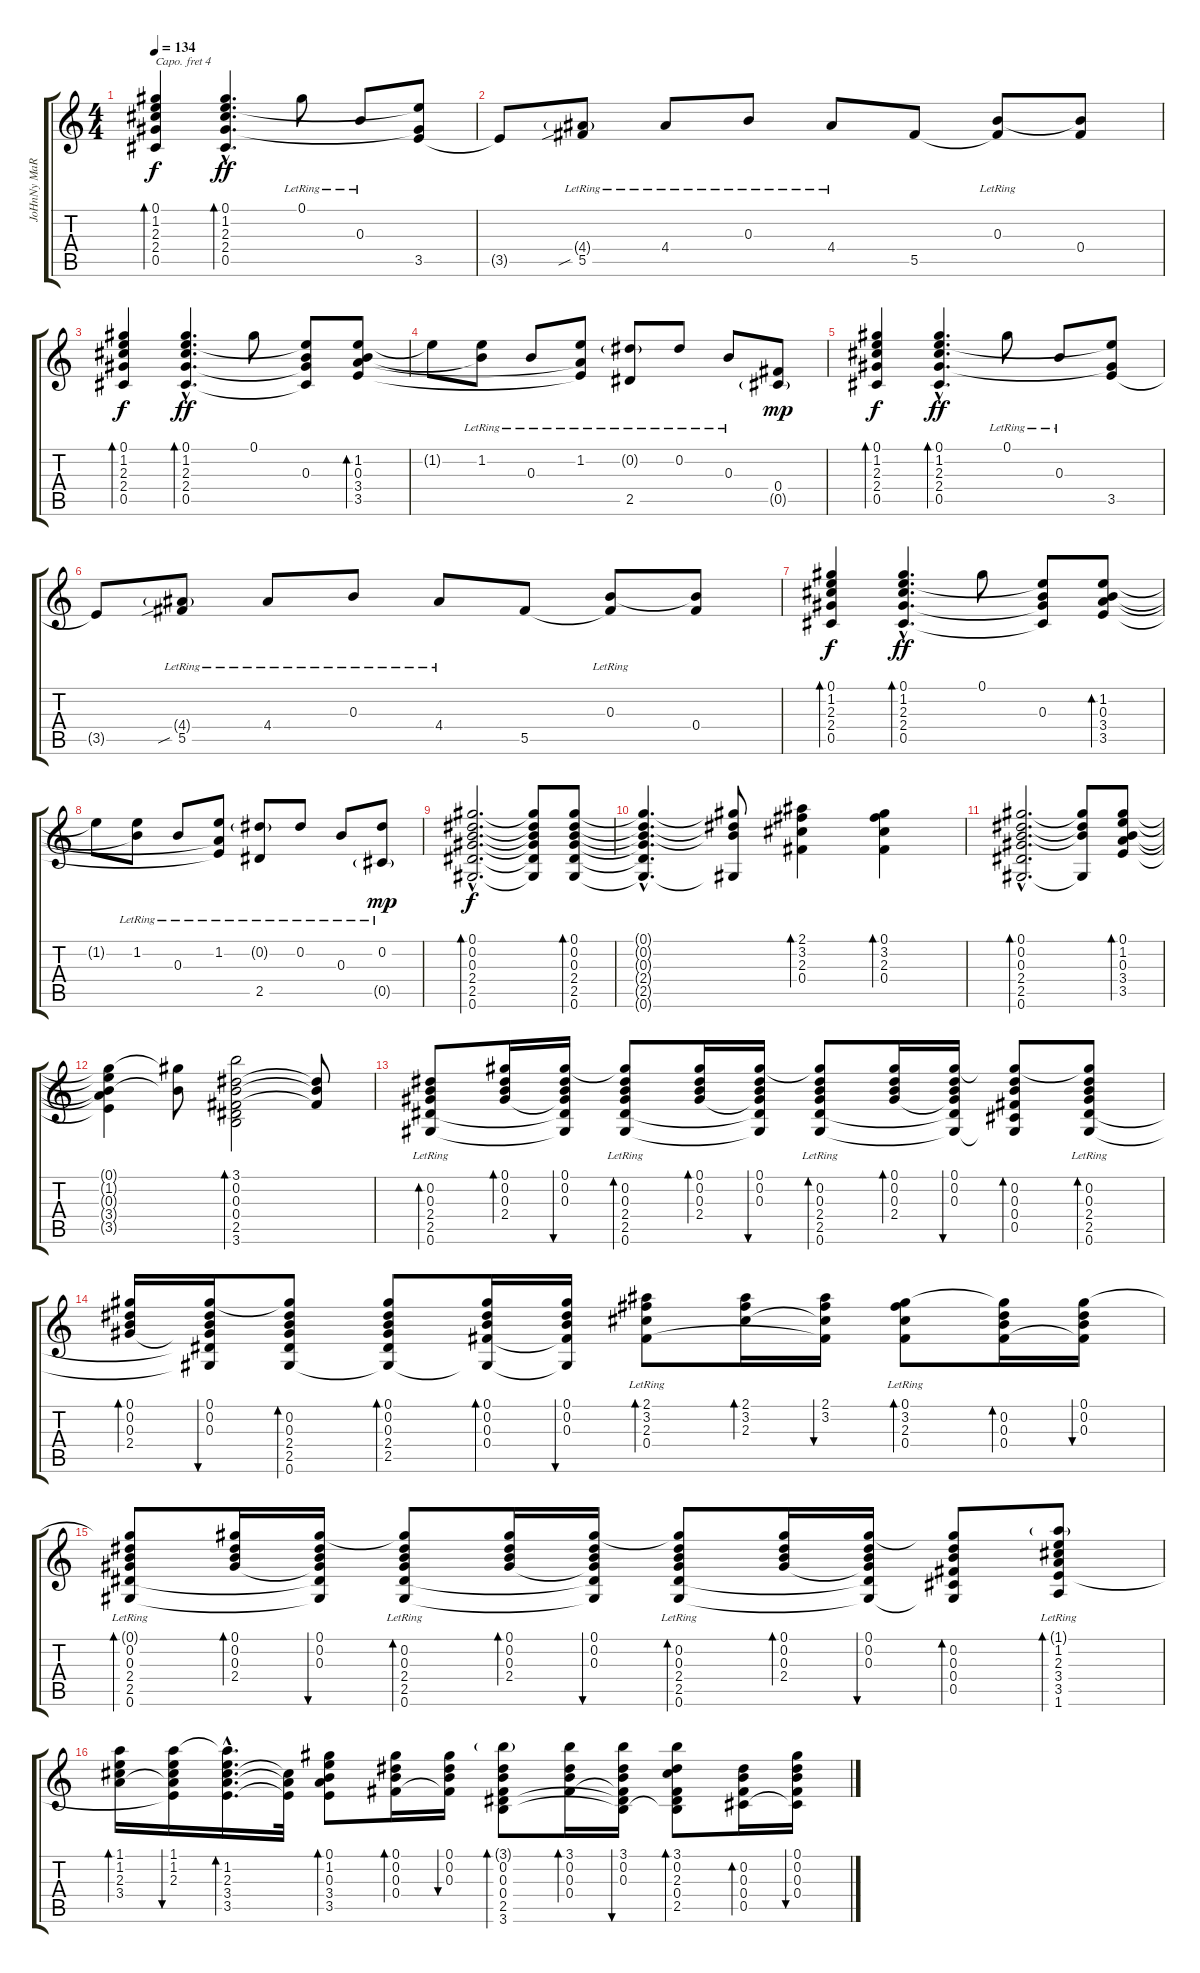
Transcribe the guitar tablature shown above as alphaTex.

\track ("JoHnNy MaRr" "JoHnNy MaR") {instrument electricguitarclean}
\staff {score tabs}
\capo 4
\tuning (E4 B3 G3 D3 A2 E2) {hide}
\ts (4 4)
\tempo 134
\clef g2
\ks c
(0.1 1.2 2.3 2.4 0.5).4{bd 30 dy f} (0.1{hac} 1.2{hac} 2.3{hac} 2.4{hac} 0.5{hac}).4{d bd 30 dy ff} 0.1{lr}.8 0.3{lr}.8 (1.2{t} 2.4{t} 3.5).8 |
3.5{t}.8 (4.4{g} 5.5{sib lr}).8 4.4{lr}.8 0.3{lr}.8 4.4{lr}.8 5.5.8 (0.3{lr} 5.5{t}).8 (0.3{t} 0.4).8 |
(0.1 1.2 2.3 2.4 0.5).4{bd 30 dy f} (0.1{hac} 1.2{hac} 2.3{hac} 2.4{hac} 0.5{hac}).4{d bd 30 dy ff} 0.1.8 (1.2{t} 0.3 2.4{t} 0.5{t}).8 (1.2 0.3 3.4 3.5).8{bd 30} |
1.2{t}.8 (1.2{lr} 0.3{t}).8 0.3{lr}.8 (1.2{lr} 3.4{t} 3.5{t}).8 (0.2{g} 2.5{lr}).8 0.2{lr}.8 0.3{lr}.8 (0.4 0.5{g}).8{dy mp} |
(0.1 1.2 2.3 2.4 0.5).4{bd 30 dy f} (0.1{hac} 1.2{hac} 2.3{hac} 2.4{hac} 0.5{hac}).4{d bd 30 dy ff} 0.1{lr}.8 0.3{lr}.8 (1.2{t} 2.4{t} 3.5).8 |
3.5{t}.8 (4.4{g} 5.5{sib lr}).8 4.4{lr}.8 0.3{lr}.8 4.4{lr}.8 5.5.8 (0.3{lr} 5.5{t}).8 (0.3{t} 0.4).8 |
(0.1 1.2 2.3 2.4 0.5).4{bd 30 dy f} (0.1{hac} 1.2{hac} 2.3{hac} 2.4{hac} 0.5{hac}).4{d bd 30 dy ff} 0.1.8 (1.2{t} 0.3 2.4{t} 0.5{t}).8 (1.2 0.3 3.4 3.5).8{bd 30} |
1.2{t}.8 (1.2{lr} 0.3{t}).8 0.3{lr}.8 (1.2{lr} 3.4{t} 3.5{t}).8 (0.2{g} 2.5{lr}).8 0.2{lr}.8 0.3{lr}.8 (0.2{lr} 0.5{g}).8{dy mp} |
(0.1{hac} 0.2{hac} 0.3{hac} 2.4{hac} 2.5{hac} 0.6{hac}).2{d bd 30 dy f} (0.1{t} 0.2{t} 0.3{t} 2.4{t} 2.5{t} 0.6{t}).8 (0.1 0.2 0.3 2.4 2.5 0.6).8{bd 30} |
(0.1{hac t} 0.2{hac t} 0.3{hac t} 2.4{hac t} 2.5{hac t} 0.6{hac t}).4{d} (0.1{t} 0.2{t} 0.3{t} 0.6{t}).8 (2.1 3.2 2.3 0.4).4{bd 30 volume 16} (0.1 3.2 2.3 0.4).4{bd 30} |
(0.1{hac} 0.2{hac} 0.3{hac} 2.4{hac} 2.5{hac} 0.6{hac}).2{d bd 30 volume 15} (0.1{t} 0.2{t} 0.3{t} 0.6{t}).8 (0.1 1.2 0.3 3.4 3.5).8{bd 30} |
(0.1{t} 1.2{t} 0.3{t} 3.4{t} 3.5{t}).4 (0.1{t} 0.3{t}).8 (3.1 0.2 0.3 0.4 2.5 3.6).2{bd 30} (0.2{t} 0.3{t} 0.4{t}).8 |
(0.2 0.3 2.4{lr} 2.5{lr} 0.6{lr}).8{bd 30 volume 16} (0.1 0.2 0.3 2.4).16{bd 30 volume 14} (0.1 0.2 0.3 2.4{t} 2.5{t} 0.6{t}).16{bu 30} (0.1{t} 0.2 0.3 2.4{lr} 2.5{lr} 0.6{lr}).8{bd 30 volume 16} (0.1 0.2 0.3 2.4).16{bd 30 volume 14} (0.1 0.2 0.3 2.4{t} 2.5{t} 0.6{t}).16{bu 30} (0.1{t} 0.2 0.3 2.4{lr} 2.5{lr} 0.6{lr}).8{bd 30 volume 16} (0.1 0.2 0.3 2.4).16{bd 30 volume 14} (0.1 0.2 0.3 2.4{t} 2.5{t} 0.6{t}).16{bu 30} (0.1{t} 0.2 0.3 0.4 0.5 0.6{t}).8{bd 30} (0.1{t} 0.2 0.3 2.4{lr} 2.5{lr} 0.6{lr}).8{bd 30 volume 15} |
(0.1 0.2 0.3 2.4).16{bd 30 volume 14} (0.1 0.2 0.3 2.4{t} 2.5{t} 0.6{t}).16{bu 30} (0.1{t} 0.2 0.3 2.4 2.5 0.6).8{bd 30} (0.1 0.2 0.3 2.4 2.5 0.6{t}).8{bd 30 volume 15} (0.1 0.2 0.3 0.4 0.6{t}).16{bd 30 volume 14} (0.1 0.2 0.3 0.4{t} 0.6{t}).16{bu 30} (2.1 3.2 2.3 0.4{lr}).8{bd 30 volume 16} (2.1 3.2 2.3).16{bd 30 volume 14} (2.1 3.2 2.3{t} 0.4{t}).16{bu 30} (0.1 3.2 2.3 0.4{lr}).8{bd 30 volume 16} (0.1{t} 0.2 0.3 0.4).16{bd 30 volume 14} (0.1 0.2 0.3 0.4{t}).16{bu 30} |
(0.1{t} 0.2 0.3 2.4{lr} 2.5{lr} 0.6{lr}).8{bd 30 volume 16} (0.1 0.2 0.3 2.4).16{bd 30 volume 14} (0.1 0.2 0.3 2.4{t} 2.5{t} 0.6{t}).16{bu 30} (0.1{t} 0.2 0.3 2.4{lr} 2.5{lr} 0.6{lr}).8{bd 30 volume 16} (0.1 0.2 0.3 2.4).16{bd 30 volume 14} (0.1 0.2 0.3 2.4{t} 2.5{t} 0.6{t}).16{bu 30} (0.1{t} 0.2 0.3 2.4{lr} 2.5{lr} 0.6{lr}).8{bd 30 volume 16} (0.1 0.2 0.3 2.4).16{bd 30 volume 14} (0.1 0.2 0.3 2.4{t} 2.5{t} 0.6{t}).16{bu 30} (0.1{t} 0.2 0.3 0.4 0.5 0.6{t}).8{bd 30} (1.1{g} 1.2 2.3 3.4{lr} 3.5{lr} 1.6{lr}).8{bd 30 volume 15} |
(1.1 1.2 2.3 3.4).16{bd 30 volume 14} (1.1 1.2 2.3 3.4{t} 3.5{t}).16{bu 30} (1.1{hac t} 1.2{hac} 2.3{hac} 3.4{hac} 3.5{hac}).16{d bd 30} (2.3{t} 3.4{t} 3.5{t}).32 (0.1 1.2 0.3 3.4 3.5).8{bd 30 volume 15} (0.1 0.2 0.3 0.4).16{bd 30 volume 14} (0.1 0.2 0.3 0.4{t}).16{bu 30} (3.1{g} 0.2 0.3 0.4 2.5 3.6).8{bd 30} (3.1 0.2 0.3 0.4).16{bd 30} (3.1 0.2 0.3 0.4{t} 2.5{t} 3.6{t}).16{bu 30} (3.1 0.2 2.3 0.4 2.5 3.6{t}).8{bd 30 volume 15} (0.2 0.3 0.4 0.5).16{bd 30 volume 14} (0.1 0.2 0.3 0.4 0.5{t}).16{bu 30}
